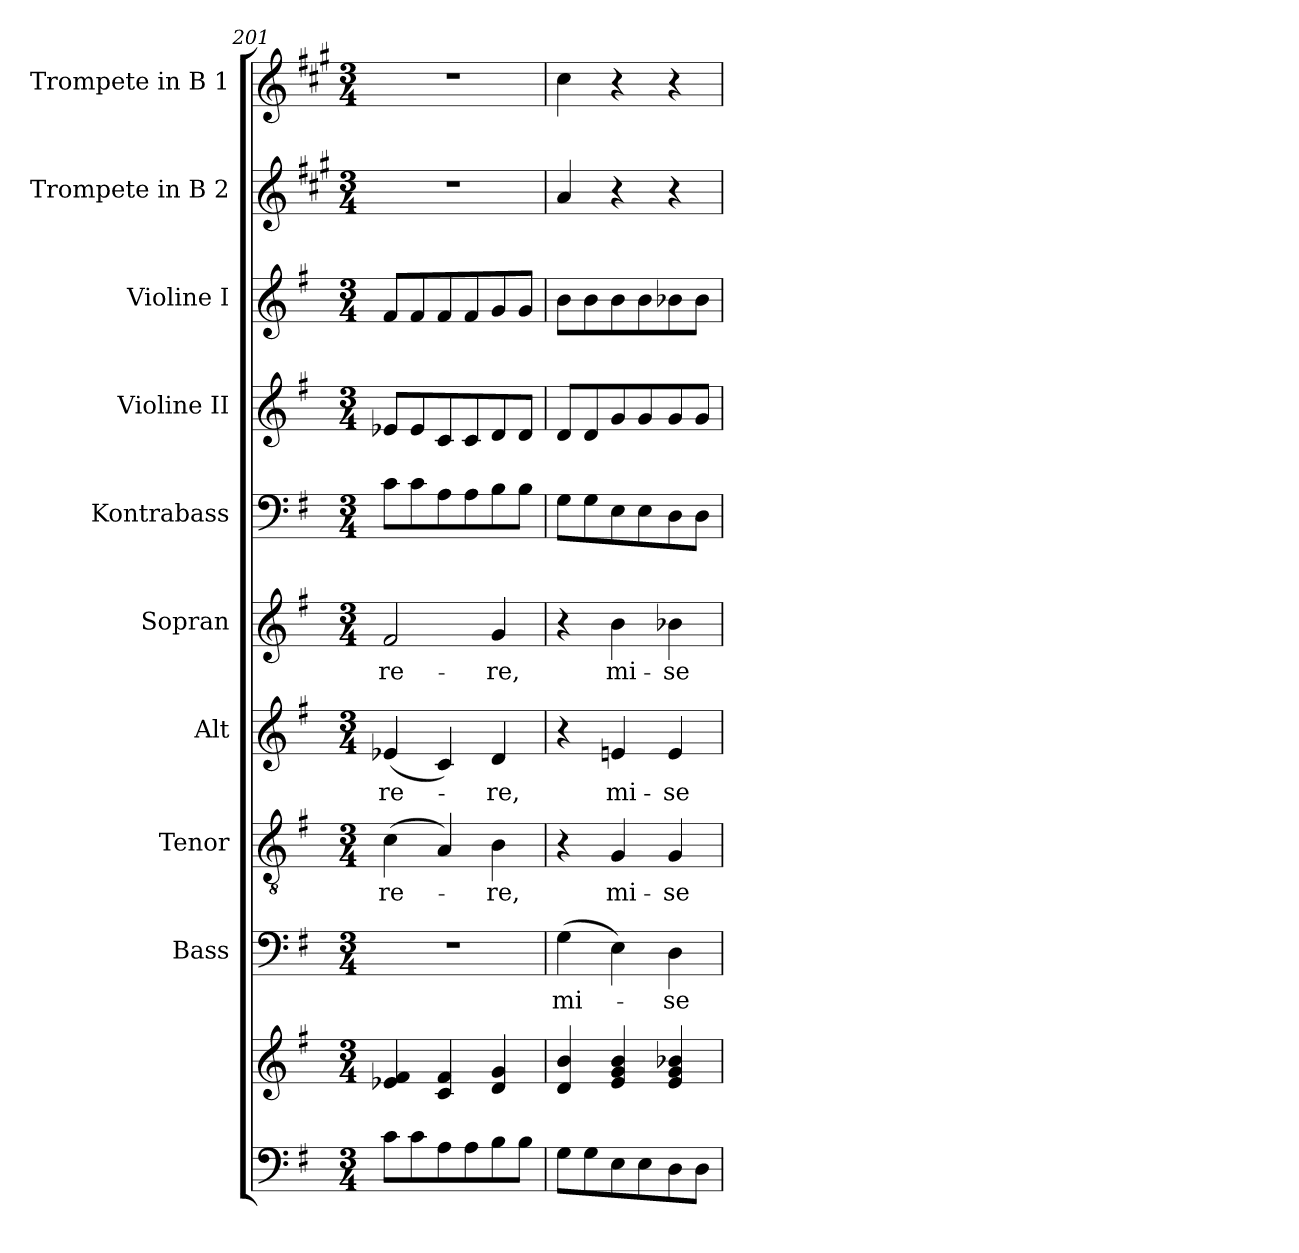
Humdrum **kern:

**kern	**kern	**kern	**text	**kern	**text	**kern	**text	**kern	**text	**kern	**kern	**kern	**kern	**kern
*part10	*part10	*part9	*part9	*part8	*part8	*part7	*part7	*part6	*part6	*part5	*part4	*part3	*part2	*part1
*staff11	*staff10	*staff9	*staff9	*staff8	*staff8	*staff7	*staff7	*staff6	*staff6	*staff5	*staff4	*staff3	*staff2	*staff1
*	*	*I"Bass	*	*I"Tenor	*	*I"Alt	*	*I"Sopran	*	*I"Kontrabass	*I"Violine II	*I"Violine I	*I"Trompete in B 2	*I"Trompete in B 1
*	*	*I'B.	*	*I'T.	*	*I'A.	*	*I'S.	*	*I'Kb.	*I'Vl. II	*I'Vl. I	*I'Tr. 2	*I'Tr. 1
*clefF4	*clefG2	*clefF4	*	*clefGv2	*	*clefG2	*	*clefG2	*	*clefF4	*clefG2	*clefG2	*clefG2	*clefG2
*	*	*	*	*	*	*	*	*	*	*ITrd7c12	*	*	*ITrd1c2	*ITrd1c2
*k[f#]	*k[f#]	*k[f#]	*	*k[f#]	*	*k[f#]	*	*k[f#]	*	*k[f#]	*k[f#]	*k[f#]	*k[f#]	*k[f#]
*G:	*G:	*G:	*	*G:	*	*G:	*	*G:	*	*G:	*G:	*G:	*G:	*G:
*M3/4	*M3/4	*M3/4	*	*M3/4	*	*M3/4	*	*M3/4	*	*M3/4	*M3/4	*M3/4	*M3/4	*M3/4
=201	=201	=201	=201	=201	=201	=201	=201	=201	=201	=201	=201	=201	=201	=201
!	!	!	!	!	!LO:LY:b	!	!LO:LY:b	!	!LO:LY:b	!	!	!	!	!
8c\L	4e-X/ 4f#/	2.r	.	(>4c\	-re-	(<4e-X/	-re-	2f#/	-re-	8C\L	8e-X/L	8f#/L	2.r	2.r
8c\	.	.	.	.	.	.	.	.	.	8C\	8e-/	8f#/	.	.
8A\	4c/ 4f#/	.	.	4A/)	.	4c/)	.	.	.	8AA\	8c/	8f#/	.	.
8A\	.	.	.	.	.	.	.	.	.	8AA\	8c/	8f#/	.	.
!	!	!	!	!	!LO:LY:b	!	!LO:LY:b	!	!LO:LY:b	!	!	!	!	!
8B\	4d/ 4g/	.	.	4B\	-re,	4d/	-re,	4g/	-re,	8BB\	8d/	8g/	.	.
8B\J	.	.	.	.	.	.	.	.	.	8BB\J	8d/J	8g/J	.	.
=202	=202	=202	=202	=202	=202	=202	=202	=202	=202	=202	=202	=202	=202	=202
!	!	!	!LO:LY:b	!	!	!	!	!	!	!	!	!	!	!
8G\L	4d/ 4b/	(>4G\	mi-	4r	.	4r	.	4r	.	8GG\L	8d/L	8b\L	4g/	4b\
8G\	.	.	.	.	.	.	.	.	.	8GG\	8d/	8b\	.	.
!	!	!	!	!	!LO:LY:b	!	!LO:LY:b	!	!LO:LY:b	!	!	!	!	!
8E\	4e/ 4g/ 4b/	4E\)	.	4G/	mi-	4en/	mi-	4b\	mi-	8EE\	8g/	8b\	4r	4r
8E\	.	.	.	.	.	.	.	.	.	8EE\	8g/	8b\	.	.
!	!	!	!LO:LY:b	!	!LO:LY:b	!	!LO:LY:b	!	!LO:LY:b	!	!	!	!	!
8D\	4e/ 4g/ 4b-X/	4D\	-se-	4G/	-se-	4e/	-se-	4b-X\	-se-	8DD\	8g/	8b-X\	4r	4r
8D\J	.	.	.	.	.	.	.	.	.	8DD\J	8g/J	8b-\J	.	.
=	=	=	=	=	=	=	=	=	=	=	=	=	=	=
*-	*-	*-	*-	*-	*-	*-	*-	*-	*-	*-	*-	*-	*-	*-
